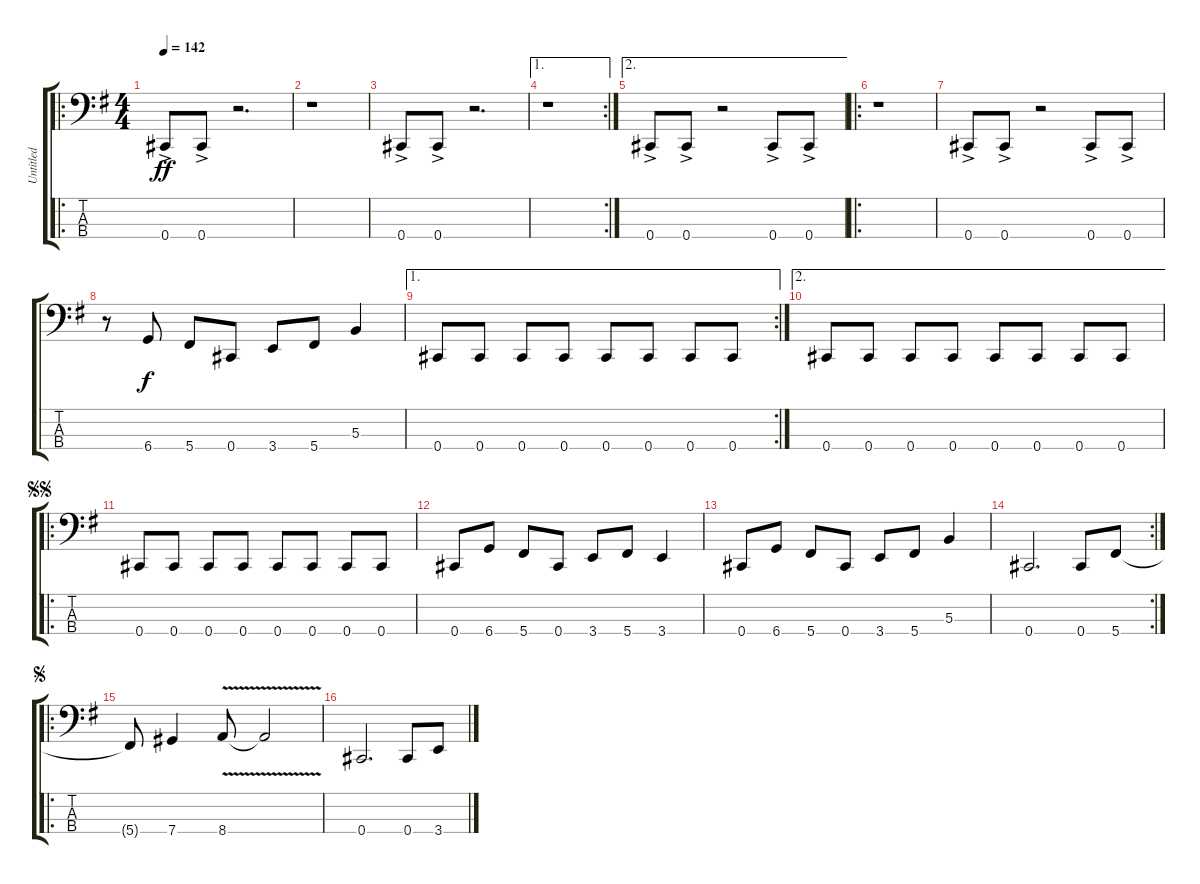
\track ("Untitled" "Untitled") {instrument electricbassfinger}
\staff {score tabs}
\tuning (E2 B1 Gb1 Db1) {hide}
\ro
\ts (4 4)
\tempo 142
\clef f4
\ks g
0.4{ac}.8{dy ff instrument electricbassfinger} 0.4{ac}.8 r.2{d} |
r.1 |
0.4{ac}.8 0.4{ac}.8 r.2{d} |
\ae 1
\rc 2
r.1 |
\ae 2
0.4{ac}.8 0.4{ac}.8 r.2 0.4{ac}.8 0.4{ac}.8 |
\ro
r.1 |
0.4{ac}.8 0.4{ac}.8 r.2 0.4{ac}.8 0.4{ac}.8 |
r.8 6.4.8{dy f} 5.4.8 0.4.8 3.4.8 5.4.8 5.3.4 |
\ae 1
\rc 2
0.4.8 0.4.8 0.4.8 0.4.8 0.4.8 0.4.8 0.4.8 0.4.8 |
\ae 2
0.4.8 0.4.8 0.4.8 0.4.8 0.4.8 0.4.8 0.4.8 0.4.8 |
\ro
\jump segnosegno
0.4.8 0.4.8 0.4.8 0.4.8 0.4.8 0.4.8 0.4.8 0.4.8 |
0.4.8 6.4.8 5.4.8 0.4.8 3.4.8 5.4.8 3.4.4 |
0.4.8 6.4.8 5.4.8 0.4.8 3.4.8 5.4.8 5.3.4 |
\rc 2
0.4.2{d} 0.4.8 5.4.8 |
\ro
\jump segno
5.4{t}.8 7.4.4 8.4{v}.8 8.4{v t}.2 |
0.4.2{d} 0.4.8 3.4.8
